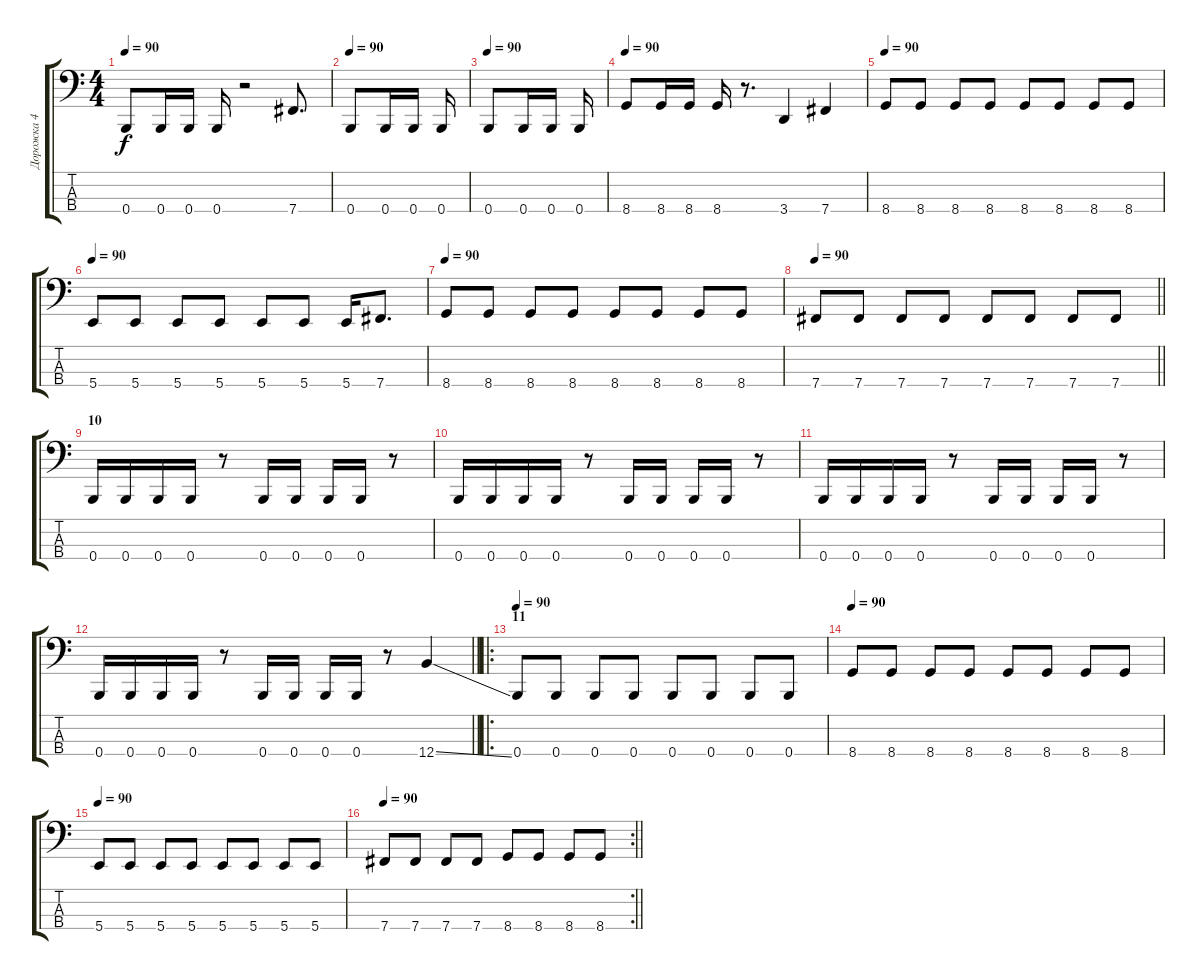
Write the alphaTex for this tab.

\track ("Дорожка 4" "Дорожка 4") {solo instrument electricbassfinger}
\staff {score tabs}
\tuning (E2 B1 Gb1 B0) {hide}
\ts (4 4)
\tempo 90
\clef f4
\ks c
0.4.8{dy f} 0.4.16 0.4.16 0.4.16 r.2 7.4.8{d} |
\tempo 90
0.4.8 0.4.16 0.4.16 0.4.16 |
\tempo 90
0.4.8 0.4.16 0.4.16 0.4.16 |
\tempo 90
8.4.8 8.4.16 8.4.16 8.4.16 r.8{d} 3.4.4 7.4.4 |
\tempo 90
8.4.8 8.4.8 8.4.8 8.4.8 8.4.8 8.4.8 8.4.8 8.4.8 |
\tempo 90
5.4.8 5.4.8 5.4.8 5.4.8 5.4.8 5.4.8 5.4.16 7.4.8{d} |
\tempo 90
8.4.8 8.4.8 8.4.8 8.4.8 8.4.8 8.4.8 8.4.8 8.4.8 |
\tempo 90
\barLineRight lightlight
7.4.8 7.4.8 7.4.8 7.4.8 7.4.8 7.4.8 7.4.8 7.4.8 |
\section ("" "10")
0.4.16 0.4.16 0.4.16 0.4.16 r.8 0.4.16 0.4.16 0.4.16 0.4.16 r.8 |
0.4.16 0.4.16 0.4.16 0.4.16 r.8 0.4.16 0.4.16 0.4.16 0.4.16 r.8 |
0.4.16 0.4.16 0.4.16 0.4.16 r.8 0.4.16 0.4.16 0.4.16 0.4.16 r.8 |
\barLineRight lightlight
0.4.16 0.4.16 0.4.16 0.4.16 r.8 0.4.16 0.4.16 0.4.16 0.4.16 r.8 12.4{ss}.4 |
\ro
\section ("" "11")
\tempo 90
0.4.8 0.4.8 0.4.8 0.4.8 0.4.8 0.4.8 0.4.8 0.4.8 |
\tempo 90
8.4.8 8.4.8 8.4.8 8.4.8 8.4.8 8.4.8 8.4.8 8.4.8 |
\tempo 90
5.4.8 5.4.8 5.4.8 5.4.8 5.4.8 5.4.8 5.4.8 5.4.8 |
\rc 2
\tempo 90
\barLineRight lightlight
7.4.8 7.4.8 7.4.8 7.4.8 8.4.8 8.4.8 8.4.8 8.4.8
